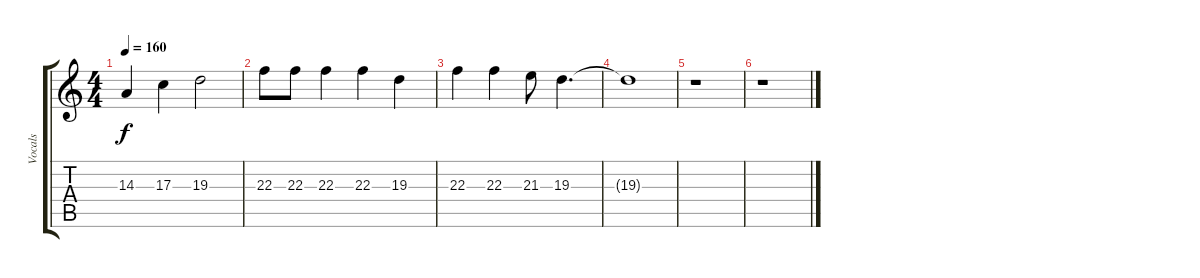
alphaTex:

\track ("Vocals" "Vocals") {instrument choiraahs}
\staff {score tabs}
\tuning (E4 B3 G3 D3 A2 E2) {hide}
\ts (4 4)
\tempo 160
\clef g2
\ks c
14.3.4{dy f} 17.3.4 19.3.2 |
22.3.8 22.3.8 22.3.4 22.3.4 19.3.4 |
22.3.4 22.3.4 21.3.8 19.3.4{d} |
19.3{t}.1 |
r.1 |
r.1
